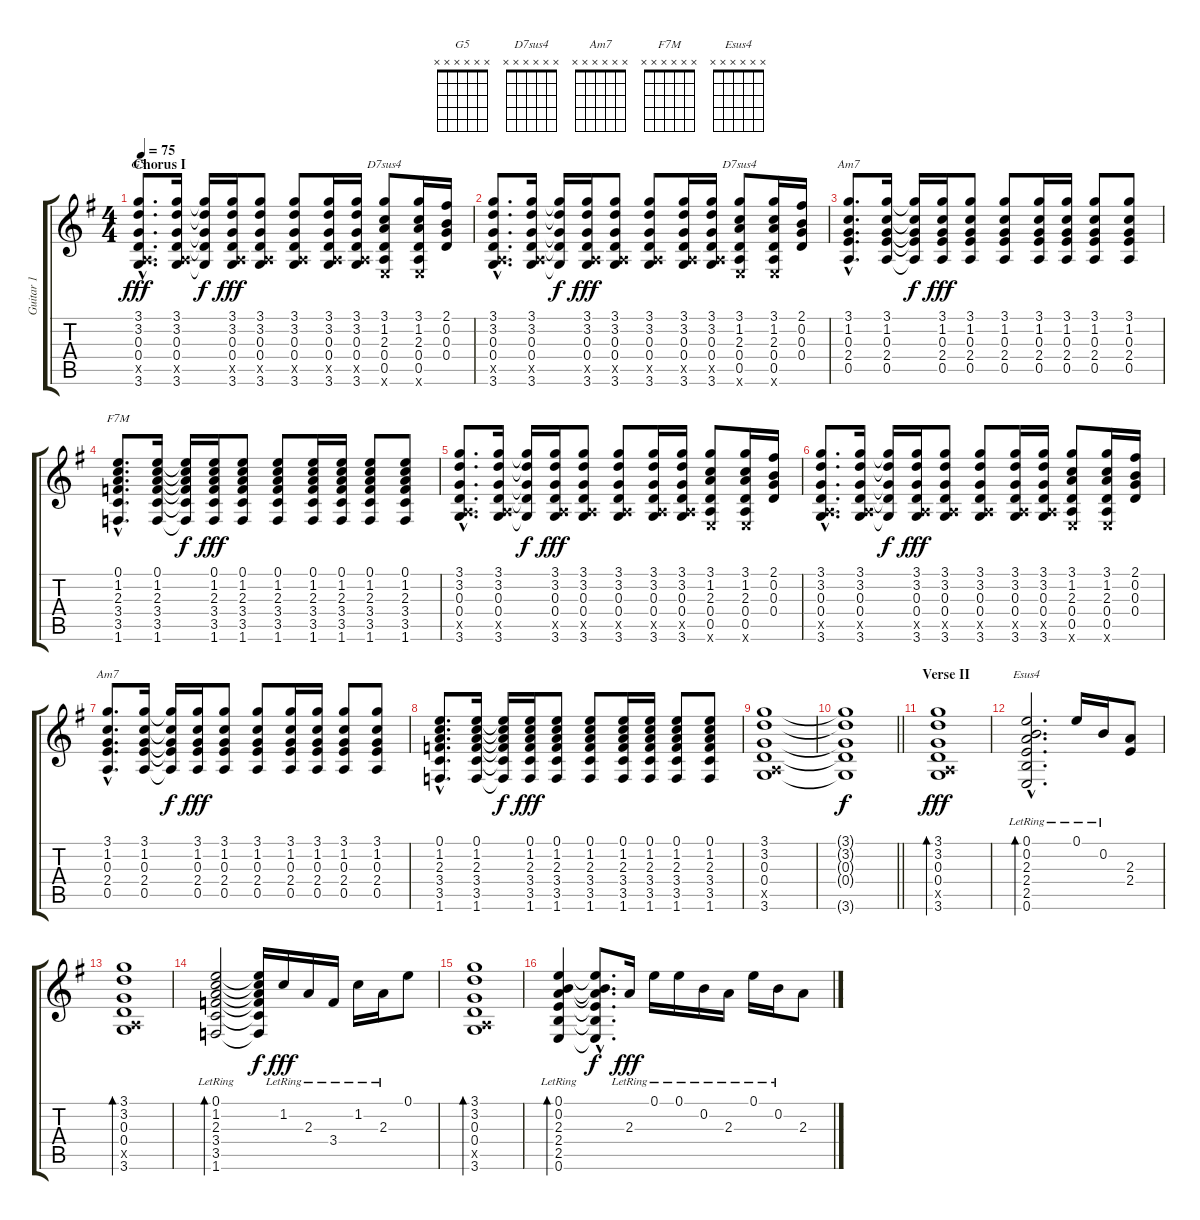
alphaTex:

\track ("Guitar 1" "Guitar 1") {instrument acousticguitarsteel}
\staff {score tabs}
\tuning (E4 B3 G3 D3 A2 E2) {hide}
\chord ("G5" x x x x x x)
\chord ("D7sus4" 3 1 2 0 0 x)
\chord ("D7sus4" x x x x x x)
\chord ("Am7" 3 1 0 2 0 x)
\chord ("F7M" x x x x x x)
\chord ("Am7" x x x x x x)
\chord ("Esus4" x x x x x x)
\ts (4 4)
\section ("" "Chorus I")
\tempo 75
\clef g2
\ks g
(3.1{hac} 3.2{hac} 0.3{hac} 0.4{hac} 0.5{hac x} 3.6{hac}).8{d ch "G5" dy fff} (3.1 3.2 0.3 0.4 0.5{x} 3.6).16 (3.1{t} 3.2{t} 0.3{t} 0.4{t} 3.6{t}).16{dy f} (3.1 3.2 0.3 0.4 0.5{x} 3.6).16{dy fff} (3.1 3.2 0.3 0.4 0.5{x} 3.6).8 (3.1 3.2 0.3 0.4 0.5{x} 3.6).8 (3.1 3.2 0.3 0.4 0.5{x} 3.6).16 (3.1 3.2 0.3 0.4 0.5{x} 3.6).16 (3.1 1.2 2.3 0.4 0.5 0.6{x}).8{ch "D7sus4"} (3.1 1.2 2.3 0.4 0.5 0.6{x}).16 (2.1 0.2 0.3 0.4).16 |
(3.1{hac} 3.2{hac} 0.3{hac} 0.4{hac} 0.5{hac x} 3.6{hac}).8{d} (3.1 3.2 0.3 0.4 0.5{x} 3.6).16 (3.1{t} 3.2{t} 0.3{t} 0.4{t} 3.6{t}).16{dy f} (3.1 3.2 0.3 0.4 0.5{x} 3.6).16{dy fff} (3.1 3.2 0.3 0.4 0.5{x} 3.6).8 (3.1 3.2 0.3 0.4 0.5{x} 3.6).8 (3.1 3.2 0.3 0.4 0.5{x} 3.6).16 (3.1 3.2 0.3 0.4 0.5{x} 3.6).16 (3.1 1.2 2.3 0.4 0.5 0.6{x}).8{ch "D7sus4"} (3.1 1.2 2.3 0.4 0.5 0.6{x}).16 (2.1 0.2 0.3 0.4).16 |
(3.1{hac} 1.2{hac} 0.3{hac} 2.4{hac} 0.5{hac}).8{d ch "Am7"} (3.1 1.2 0.3 2.4 0.5).16 (3.1{t} 1.2{t} 0.3{t} 2.4{t} 0.5{t}).16{dy f} (3.1 1.2 0.3 2.4 0.5).16{dy fff} (3.1 1.2 0.3 2.4 0.5).8 (3.1 1.2 0.3 2.4 0.5).8 (3.1 1.2 0.3 2.4 0.5).16 (3.1 1.2 0.3 2.4 0.5).16 (3.1 1.2 0.3 2.4 0.5).8 (3.1 1.2 0.3 2.4 0.5).8 |
(0.1{hac} 1.2{hac} 2.3{hac} 3.4{hac} 3.5{hac} 1.6{hac}).8{d ch "F7M"} (0.1 1.2 2.3 3.4 3.5 1.6).16 (0.1{t} 1.2{t} 2.3{t} 3.4{t} 3.5{t} 1.6{t}).16{dy f} (0.1 1.2 2.3 3.4 3.5 1.6).16{dy fff} (0.1 1.2 2.3 3.4 3.5 1.6).8 (0.1 1.2 2.3 3.4 3.5 1.6).8 (0.1 1.2 2.3 3.4 3.5 1.6).16 (0.1 1.2 2.3 3.4 3.5 1.6).16 (0.1 1.2 2.3 3.4 3.5 1.6).8 (0.1 1.2 2.3 3.4 3.5 1.6).8 |
(3.1{hac} 3.2{hac} 0.3{hac} 0.4{hac} 0.5{hac x} 3.6{hac}).8{d} (3.1 3.2 0.3 0.4 0.5{x} 3.6).16 (3.1{t} 3.2{t} 0.3{t} 0.4{t} 3.6{t}).16{dy f} (3.1 3.2 0.3 0.4 0.5{x} 3.6).16{dy fff} (3.1 3.2 0.3 0.4 0.5{x} 3.6).8 (3.1 3.2 0.3 0.4 0.5{x} 3.6).8 (3.1 3.2 0.3 0.4 0.5{x} 3.6).16 (3.1 3.2 0.3 0.4 0.5{x} 3.6).16 (3.1 1.2 2.3 0.4 0.5 0.6{x}).8 (3.1 1.2 2.3 0.4 0.5 0.6{x}).16 (2.1 0.2 0.3 0.4).16 |
(3.1{hac} 3.2{hac} 0.3{hac} 0.4{hac} 0.5{hac x} 3.6{hac}).8{d} (3.1 3.2 0.3 0.4 0.5{x} 3.6).16 (3.1{t} 3.2{t} 0.3{t} 0.4{t} 3.6{t}).16{dy f} (3.1 3.2 0.3 0.4 0.5{x} 3.6).16{dy fff} (3.1 3.2 0.3 0.4 0.5{x} 3.6).8 (3.1 3.2 0.3 0.4 0.5{x} 3.6).8 (3.1 3.2 0.3 0.4 0.5{x} 3.6).16 (3.1 3.2 0.3 0.4 0.5{x} 3.6).16 (3.1 1.2 2.3 0.4 0.5 0.6{x}).8 (3.1 1.2 2.3 0.4 0.5 0.6{x}).16 (2.1 0.2 0.3 0.4).16 |
(3.1{hac} 1.2{hac} 0.3{hac} 2.4{hac} 0.5{hac}).8{d ch "Am7"} (3.1 1.2 0.3 2.4 0.5).16 (3.1{t} 1.2{t} 0.3{t} 2.4{t} 0.5{t}).16{dy f} (3.1 1.2 0.3 2.4 0.5).16{dy fff} (3.1 1.2 0.3 2.4 0.5).8 (3.1 1.2 0.3 2.4 0.5).8 (3.1 1.2 0.3 2.4 0.5).16 (3.1 1.2 0.3 2.4 0.5).16 (3.1 1.2 0.3 2.4 0.5).8 (3.1 1.2 0.3 2.4 0.5).8 |
(0.1{hac} 1.2{hac} 2.3{hac} 3.4{hac} 3.5{hac} 1.6{hac}).8{d} (0.1 1.2 2.3 3.4 3.5 1.6).16 (0.1{t} 1.2{t} 2.3{t} 3.4{t} 3.5{t} 1.6{t}).16{dy f} (0.1 1.2 2.3 3.4 3.5 1.6).16{dy fff} (0.1 1.2 2.3 3.4 3.5 1.6).8 (0.1 1.2 2.3 3.4 3.5 1.6).8 (0.1 1.2 2.3 3.4 3.5 1.6).16 (0.1 1.2 2.3 3.4 3.5 1.6).16 (0.1 1.2 2.3 3.4 3.5 1.6).8 (0.1 1.2 2.3 3.4 3.5 1.6).8 |
(3.1 3.2 0.3 0.4 0.5{x} 3.6).1 |
\barLineRight lightlight
(3.1{t} 3.2{t} 0.3{t} 0.4{t} 3.6{t}).1{dy f} |
\section ("" "Verse II")
(3.1 3.2 0.3 0.4 0.5{x} 3.6).1{bd 240 dy fff} |
(0.1{hac lr} 0.2{hac lr} 2.3{hac lr} 2.4{hac lr} 2.5{hac lr} 0.6{hac lr}).2{d bd 240 ch "Esus4"} 0.1{lr}.16 0.2{lr}.16 (2.3 2.4).8 |
(3.1 3.2 0.3 0.4 0.5{x} 3.6).1{bd 240} |
(0.1{lr} 1.2{lr} 2.3{lr} 3.4{lr} 3.5{lr} 1.6{lr}).2{bd 240} (0.1{t} 1.2{t} 2.3{t} 3.4{t} 3.5{t} 1.6{t}).16{dy f} 1.2{lr}.16{dy fff} 2.3{lr}.16 3.4{lr}.16 1.2{lr}.16 2.3{lr}.16 0.1.8 |
(3.1 3.2 0.3 0.4 0.5{x} 3.6).1{bd 240} |
(0.1{lr} 0.2{lr} 2.3{lr} 2.4{lr} 2.5{lr} 0.6{lr}).4{bd 240} (0.1{hac t} 0.2{hac t} 2.3{hac t} 2.4{hac t} 2.5{hac t} 0.6{hac t}).8{d dy f} 2.3{lr}.16{dy fff} 0.1{lr}.16 0.1{lr}.16 0.2{lr}.16 2.3{lr}.16 0.1{lr}.16 0.2{lr}.16 2.3.8
